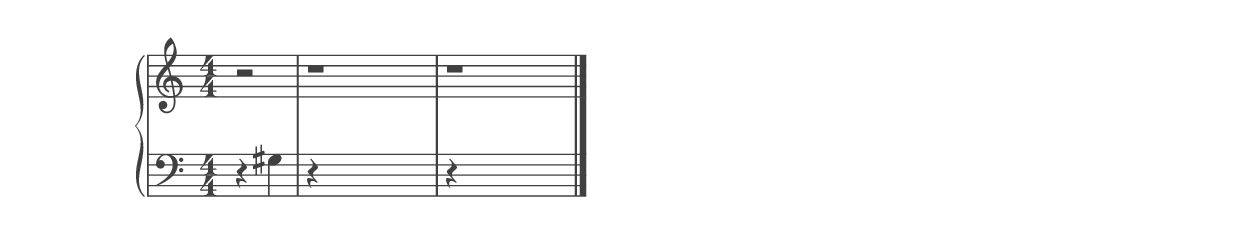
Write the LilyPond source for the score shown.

%% ----------------------------------------------------------------------------
%% Generated on: 2019 January 05
%% Note Name: G3#
%% Octave: 3
%% Clef: bass
%% Filename: 066-36-3-bass-G3#
%% ----------------------------------------------------------------------------

\version "2.19.82"

\include "../piano_note_colors.ly"

\header {
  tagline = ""
}

upper = {
  \clef treble
  \numericTimeSignature
  % treble note
  r2
  % treble octave (hidden)
  r1
  % treble octave (hidden) repeat
  \unHideNotes
  r1
  \bar "|."
}

lower = {
  \clef bass
  \numericTimeSignature
  % bass note in color
  r4 gis4
  % bass octave (hidden)
  r4 \hideNotes gis,4 gis4 gis'4
  % bass octave (hidden) repeat
  \unHideNotes
  r4 \hideNotes gis,4 gis4 gis'4
}

\score {
  \new PianoStaff <<
    \context Score
    \applyContext #(override-color-for-all-grobs default-black)
    \time 4/4
    \partial 2
    \new Staff = upper { \upper }
    \new Staff = lower { \lower }
  >>
  \layout { }
  \midi { }
}